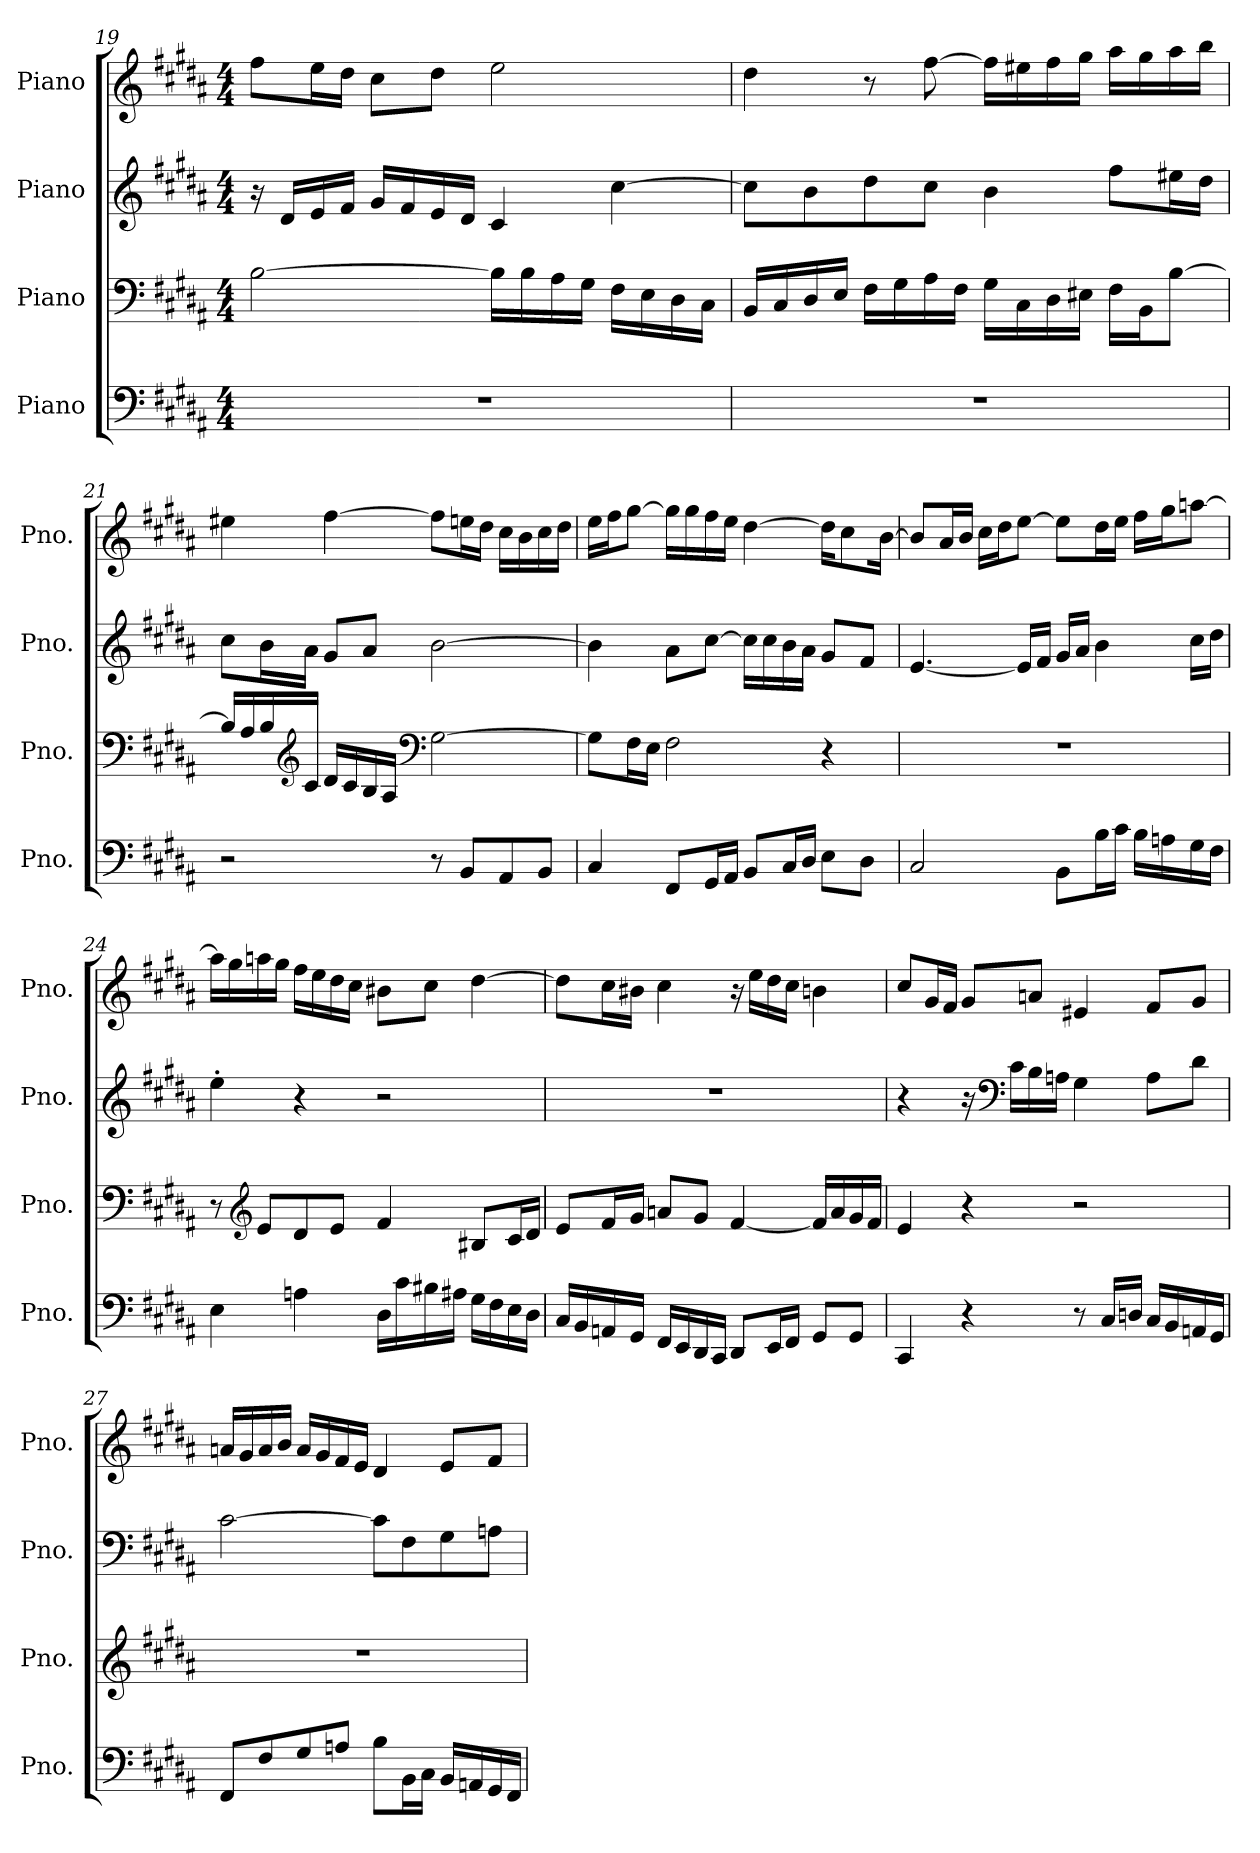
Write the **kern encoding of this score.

**kern	**kern	**kern	**kern
*part4	*part3	*part2	*part1
*staff4	*staff3	*staff2	*staff1
*I"Piano	*I"Piano	*I"Piano	*I"Piano
*I'Pno.	*I'Pno.	*I'Pno.	*I'Pno.
!!LO:LB:g=z
*clefF4	*clefF4	*clefG2	*clefG2
*k[f#c#g#d#a#]	*k[f#c#g#d#a#]	*k[f#c#g#d#a#]	*k[f#c#g#d#a#]
*M4/4	*M4/4	*M4/4	*M4/4
=19	=19	=19	=19
1r	[2B\	16r	8ff#\L
.	.	16d#/LL	.
.	.	16e/	16ee\L
.	.	16f#/JJ	16dd#\JJ
.	.	16g#/LL	8cc#\L
.	.	16f#/	.
.	.	16e/	8dd#\J
.	.	16d#/JJ	.
.	16B\LL]	4c#/	2ee\
.	16B\	.	.
.	16A#\	.	.
.	16G#\JJ	.	.
.	16F#\LL	[4cc#\	.
.	16E\	.	.
.	16D#\	.	.
.	16C#\JJ	.	.
=20	=20	=20	=20
1r	16BB/LL	8cc#\L]	4dd#\
.	16C#/	.	.
.	16D#/	8b\	.
.	16E/JJ	.	.
.	16F#\LL	8dd#\	8r
.	16G#\	.	.
.	16A#\	8cc#\J	[8ff#\
.	16F#\JJ	.	.
.	16G#\LL	4b\	16ff#\LL]
.	16C#\	.	16ee#X\
.	16D#\	.	16ff#\
.	16E#X\JJ	.	16gg#\JJ
.	16F#\LL	8ff#\L	16aa#\LL
.	16BB\J	.	16gg#\
.	[8B\J	16ee#X\L	16aa#\
.	.	16dd#\JJ	16bb\JJ
!!LO:LB:g=z
=21	=21	=21	=21
2r	16B/LL]	8cc#\L	4ee#X\
.	16A#/	.	.
.	16B/	16b\L	.
*	*clefG2	*	*
.	16c#/JJ	16a#\JJ	.
.	16d#/LL	8g#/L	[4ff#\
.	16c#/	.	.
.	16B/	8a#/J	.
.	16A#/JJ	.	.
*	*clefF4	*	*
8r	[2G#\	[2b\	8ff#\L]
8BB/L	.	.	16een\L
.	.	.	16dd#\JJ
8AA#/	.	.	16cc#\LL
.	.	.	16b\
8BB/J	.	.	16cc#\
.	.	.	16dd#\JJ
=22	=22	=22	=22
4C#/	8G#\L]	4b\]	16ee\LL
.	.	.	16ff#\J
.	16F#\L	.	[8gg#\J
.	16E\JJ	.	.
8FF#/L	2F#\	8a#\L	16gg#\LL]
.	.	.	16gg#\
16GG#/L	.	[8cc#\J	16ff#\
16AA#/JJ	.	.	16ee\JJ
8BB/L	.	16cc#\LL]	[4dd#\
.	.	16cc#\	.
16C#/L	.	16b\	.
16D#/JJ	.	16a#\JJ	.
8E\L	4r	8g#/L	16dd#\KL]
.	.	.	8cc#\
8D#\J	.	8f#/J	.
.	.	.	[16b\Jk
!!LO:PB:g=z
=23	=23	=23	=23
2C#/	1r	[4.e/	8b/L]
.	.	.	16a#/L
.	.	.	16b/JJ
.	.	.	16cc#\LL
.	.	.	16dd#\J
.	.	16e/LL]	[8ee\J
.	.	16f#/JJ	.
8BB\L	.	16g#/LL	8ee\L]
.	.	16a#/JJ	.
16B\L	.	4b\	16dd#\L
16c#\JJ	.	.	16ee\JJ
16B\LL	.	.	16ff#\LL
16An\	.	.	16gg#\J
16G#\	.	16cc#\LL	[8aan\J
16F#\JJ	.	16dd#\JJ	.
=24	=24	=24	=24
4E\	8r	4ee'\	16aa\LL]
.	.	.	16gg#\
*	*clefG2	*	*
.	8e/L	.	16aan\
.	.	.	16gg#\JJ
4An\	8d#/	4r	16ff#\LL
.	.	.	16ee\
.	8e/J	.	16dd#\
.	.	.	16cc#\JJ
16D#\LL	4f#/	2r	8b#X\L
16c#\	.	.	.
16B#X\	.	.	8cc#\J
16A#X\JJ	.	.	.
16G#\LL	8B#X/L	.	[4dd#\
16F#\	.	.	.
16E\	16c#/L	.	.
16D#\JJ	16d#/JJ	.	.
!!LO:LB:g=z
=25	=25	=25	=25
16C#/LL	8e/L	1r	8dd#\L]
16BB/	.	.	.
16AAn/	16f#/L	.	16cc#\L
16GG#/JJ	16g#/JJ	.	16b#X\JJ
16FF#/LL	8an/L	.	4cc#\
16EE/	.	.	.
16DD#/	8g#/J	.	.
16CC#/JJ	.	.	.
8DD#/L	[4f#/	.	16r
.	.	.	16ee\LL
16EE/L	.	.	16dd#\
16FF#/JJ	.	.	16cc#\JJ
8GG#/L	16f#/LL]	.	4bn\
.	16a/	.	.
8GG#/J	16g#/	.	.
.	16f#/JJ	.	.
=26	=26	=26	=26
4CC#/	4e/	4r	8cc#/L
.	.	.	16g#/L
.	.	.	16f#/JJ
4r	4r	16r	8g#/L
*	*	*clefF4	*
.	.	16c#\LL	.
.	.	16B\	8an/J
.	.	16An\JJ	.
8r	2r	4G#\	4e#X/
16C#/LL	.	.	.
16Dn/JJ	.	.	.
16C#/LL	.	8A\L	8f#/L
16BB/	.	.	.
16AAn/	.	8d#\J	8g#/J
16GG#/JJ	.	.	.
!!LO:LB:g=z
=27	=27	=27	=27
8FF#/L	1r	[2c#\	16an/LL
.	.	.	16g#/
8F#/	.	.	16a/
.	.	.	16b/JJ
8G#/	.	.	16a/LL
.	.	.	16g#/
8An/J	.	.	16f#/
.	.	.	16e/JJ
8B\L	.	8c#\L]	4d#/
16BB\L	.	8F#\	.
16C#\JJ	.	.	.
16BB/LL	.	8G#\	8e/L
16AAn/	.	.	.
16GG#/	.	8An\J	8f#/J
16FF#/JJ	.	.	.
=	=	=	=
*-	*-	*-	*-
